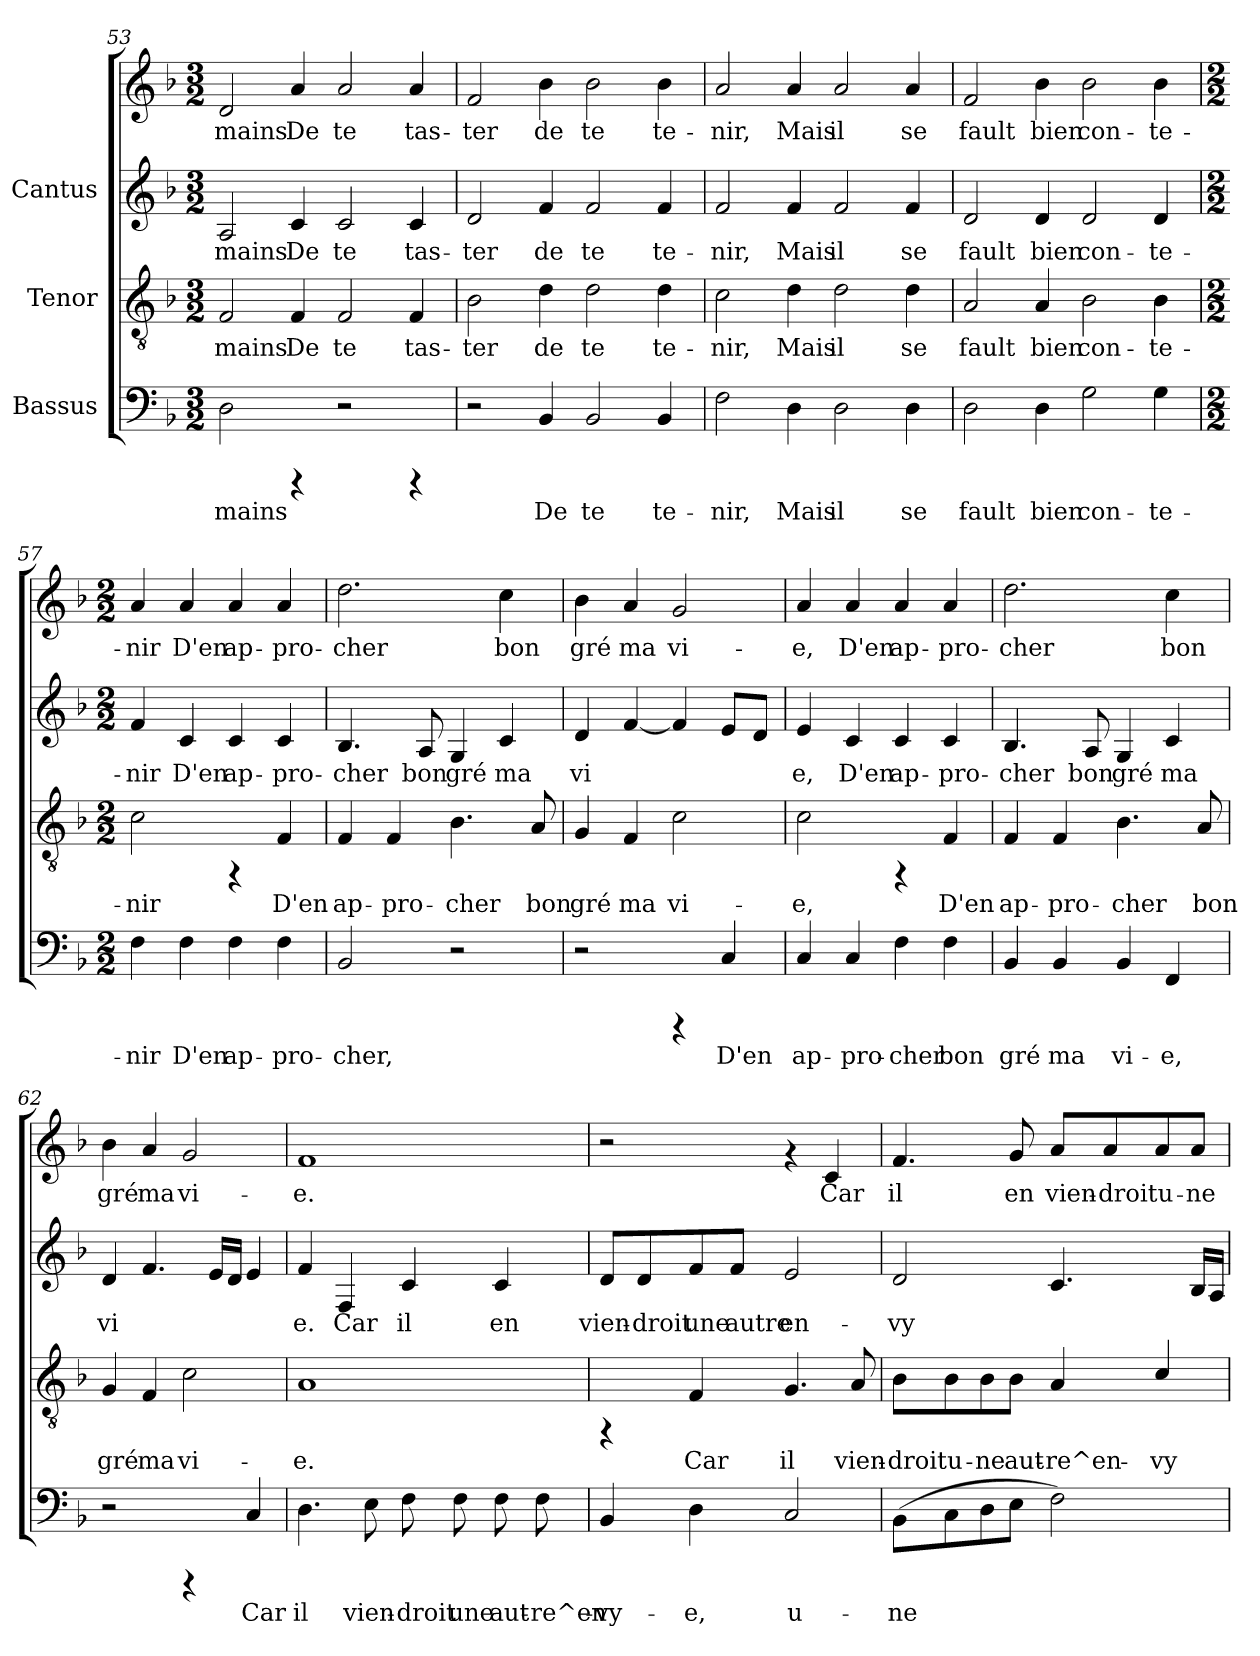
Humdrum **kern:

**kern	**text	**kern	**text	**kern	**text	**kern	**text
*part3	*part3	*part2	*part2	*part1	*part1	*part1	*part1
*staff4	*staff4	*staff3	*staff3	*staff2	*staff2	*staff1	*staff1
*I"Bassus	*	*I"Tenor	*	*I"Cantus	*	*	*
*clefF4	*	*clefGv2	*	*clefG2	*	*clefG2	*
*k[b-]	*	*k[b-]	*	*k[b-]	*	*k[b-]	*
*F:	*	*F:	*	*F:	*	*F:	*
*M3/2	*	*M3/2	*	*M3/2	*	*M3/2	*
=53	=53	=53	=53	=53	=53	=53	=53
!	!LO:LY:b:cj	!	!LO:LY:b:cj	!	!LO:LY:b:cj	!	!LO:LY:b:cj
2D\	mains	2F/	mains	2A/	-mains	2d/	mains
!	!	!	!LO:LY:b:cj	!	!LO:LY:b:cj	!	!LO:LY:b:cj
4rCCC	.	4F/	De	4c/	De	4a/	De
!	!	!	!LO:LY:b:cj	!	!LO:LY:b:cj	!	!LO:LY:b:cj
2r	.	2F/	te	2c/	te	2a/	te
!	!	!	!LO:LY:b:cj	!	!LO:LY:b:cj	!	!LO:LY:b:cj
4rCCC	.	4F/	tas-	4c/	tas-	4a/	tas-
=54	=54	=54	=54	=54	=54	=54	=54
!	!	!	!LO:LY:b:cj	!	!LO:LY:b:cj	!	!LO:LY:b:cj
2r	.	2B-\	-ter	2d/	-ter	2f/	-ter
!	!LO:LY:b:cj	!	!LO:LY:b:cj	!	!LO:LY:b:cj	!	!LO:LY:b:cj
4BB-/	De	4d\	de	4f/	de	4b-\	de
!	!LO:LY:b:cj	!	!LO:LY:b:cj	!	!LO:LY:b:cj	!	!LO:LY:b:cj
2BB-/	te	2d\	te	2f/	te	2b-\	te
!	!LO:LY:b:cj	!	!LO:LY:b:cj	!	!LO:LY:b:cj	!	!LO:LY:b:cj
4BB-/	te-	4d\	te-	4f/	te-	4b-\	te-
=55	=55	=55	=55	=55	=55	=55	=55
!	!LO:LY:b:cj	!	!LO:LY:b:cj	!	!LO:LY:b:cj	!	!LO:LY:b:cj
2F\	-nir,	2c\	-nir,	2f/	nir,	2a/	-nir,
!	!LO:LY:b:cj	!	!LO:LY:b:cj	!	!LO:LY:b:cj	!	!LO:LY:b:cj
4D\	Mais	4d\	Mais	4f/	Mais	4a/	Mais
!	!LO:LY:b:cj	!	!LO:LY:b:cj	!	!LO:LY:b:cj	!	!LO:LY:b:cj
2D\	il	2d\	il	2f/	il	2a/	il
!	!LO:LY:b:cj	!	!LO:LY:b:cj	!	!LO:LY:b:cj	!	!LO:LY:b:cj
4D\	se	4d\	se	4f/	se	4a/	se
!!LO:PB:g=z
=56	=56	=56	=56	=56	=56	=56	=56
!	!LO:LY:b:cj	!	!LO:LY:b:cj	!	!LO:LY:b:cj	!	!LO:LY:b:cj
2D\	fault	2A/	fault	2d/	-fault	2f/	fault
!	!LO:LY:b:cj	!	!LO:LY:b:cj	!	!LO:LY:b:cj	!	!LO:LY:b:cj
4D\	bien	4A/	bien	4d/	bien	4b-\	bien
!	!LO:LY:b:cj	!	!LO:LY:b:cj	!	!LO:LY:b:cj	!	!LO:LY:b:cj
2G\	con-	2B-\	con-	2d/	con-	2b-\	con-
!	!LO:LY:b:cj	!	!LO:LY:b:cj	!	!LO:LY:b:cj	!	!LO:LY:b:cj
4G\	-te-	4B-\	-te-	4d/	-te-	4b-\	-te-
=57	=57	=57	=57	=57	=57	=57	=57
*M2/2	*	*M2/2	*	*M2/2	*	*M2/2	*
*	*	*	*	*	*	*MM132	*
!	!LO:LY:b:cj	!	!LO:LY:b:cj	!	!LO:LY:b:cj	!	!LO:LY:b:cj
4F\	-nir	2c\	-nir	4f/	-nir	4a/	-nir
!	!LO:LY:b:cj	!	!	!	!LO:LY:b:cj	!	!LO:LY:b:cj
4F\	D'en	.	.	4c/	D'en	4a/	D'en
!	!LO:LY:b:cj	!	!	!	!LO:LY:b:cj	!	!LO:LY:b:cj
4F\	ap-	4rFF	.	4c/	ap-	4a/	ap-
!	!LO:LY:b:cj	!	!LO:LY:b:cj	!	!LO:LY:b:cj	!	!LO:LY:b:cj
4F\	-pro-	4F/	D'en	4c/	-pro-	4a/	-pro-
=58	=58	=58	=58	=58	=58	=58	=58
!	!LO:LY:b:cj	!	!LO:LY:b:cj	!	!LO:LY:b:cj	!	!LO:LY:b:cj
2BB-/	-cher,	4F/	ap-	4.B-/	cher	2.dd\	-cher
!	!	!	!LO:LY:b:cj	!	!	!	!
.	.	4F/	-pro-	.	.	.	.
!	!	!	!	!	!LO:LY:b:cj	!	!
.	.	.	.	8A/	bon	.	.
!	!	!	!LO:LY:b:cj	!	!LO:LY:b:cj	!	!
2r	.	4.B-\	-cher	4G/	gré	.	.
!	!	!	!	!	!LO:LY:b:cj	!	!LO:LY:b:cj
.	.	.	.	4c/	ma	4cc\	bon
!	!	!	!LO:LY:b:cj	!	!	!	!
.	.	8A/	bon	.	.	.	.
=59	=59	=59	=59	=59	=59	=59	=59
!	!	!	!LO:LY:b:cj	!	!LO:LY:b:cj	!	!LO:LY:b:cj
2r	.	4G/	gré	4d/	-vi-	4b-\	gré
!	!	!	!LO:LY:b:cj	!	!LO:LY:b:cj	!	!LO:LY:b:cj
.	.	4F/	ma	[<4f/	--	4a/	ma
!	!	!	!LO:LY:b:cj	!	!LO:LY:b:cj	!	!LO:LY:b:cj
4rCCC	.	2c\	vi-	4f/]	--	2g/	vi-
!	!LO:LY:b:cj	!	!	!	!LO:LY:b:cj	!	!
4C/	D'en	.	.	8e/L	--	.	.
!	!	!	!	!	!LO:LY:b:cj	!	!
.	.	.	.	8d/J	--	.	.
!!LO:LB:g=z
=60	=60	=60	=60	=60	=60	=60	=60
!	!LO:LY:b:cj	!	!LO:LY:b:cj	!	!LO:LY:b:cj	!	!LO:LY:b:cj
4C/	ap-	2c\	-e,	4e/	-e,	4a/	-e,
!	!LO:LY:b:cj	!	!	!	!LO:LY:b:cj	!	!LO:LY:b:cj
4C/	-pro-	.	.	4c/	D'en	4a/	D'en
!	!LO:LY:b:cj	!	!	!	!LO:LY:b:cj	!	!LO:LY:b:cj
4F\	-cher	4rFF	.	4c/	ap-	4a/	ap-
!	!LO:LY:b:cj	!	!LO:LY:b:cj	!	!LO:LY:b:cj	!	!LO:LY:b:cj
4F\	bon	4F/	D'en	4c/	-pro-	4a/	-pro-
=61	=61	=61	=61	=61	=61	=61	=61
!	!LO:LY:b:cj	!	!LO:LY:b:cj	!	!LO:LY:b:cj	!	!LO:LY:b:cj
4BB-/	gré	4F/	ap-	4.B-/	cher	2.dd\	-cher
!	!LO:LY:b:cj	!	!LO:LY:b:cj	!	!	!	!
4BB-/	ma	4F/	-pro-	.	.	.	.
!	!	!	!	!	!LO:LY:b:cj	!	!
.	.	.	.	8A/	bon	.	.
!	!LO:LY:b:cj	!	!LO:LY:b:cj	!	!LO:LY:b:cj	!	!
4BB-/	vi-	4.B-\	-cher	4G/	gré	.	.
!	!LO:LY:b:cj	!	!	!	!LO:LY:b:cj	!	!LO:LY:b:cj
4FF/	-e,	.	.	4c/	ma	4cc\	bon
!	!	!	!LO:LY:b:cj	!	!	!	!
.	.	8A/	bon	.	.	.	.
=62	=62	=62	=62	=62	=62	=62	=62
!	!	!	!LO:LY:b:cj	!	!LO:LY:b:cj	!	!LO:LY:b:cj
2r	.	4G/	gré	4d/	-vi-	4b-\	gré
!	!	!	!LO:LY:b:cj	!	!LO:LY:b:cj	!	!LO:LY:b:cj
.	.	4F/	ma	4.f/	--	4a/	ma
!	!	!	!LO:LY:b:cj	!	!	!	!LO:LY:b:cj
4rCCC	.	2c\	vi-	.	.	2g/	vi-
!	!	!	!	!	!LO:LY:b:cj	!	!
.	.	.	.	16e/L	--	.	.
!	!	!	!	!	!LO:LY:b:cj	!	!
.	.	.	.	16d/J	--	.	.
!	!LO:LY:b:cj	!	!	!	!LO:LY:b:cj	!	!
4C/	Car	.	.	4e/	--	.	.
=63	=63	=63	=63	=63	=63	=63	=63
!	!LO:LY:b:cj	!	!LO:LY:b:cj	!	!LO:LY:b:cj	!	!LO:LY:b:cj
4.D\	il	1A	-e.	4f/	e.	1f	-e.
!	!	!	!	!	!LO:LY:b:cj	!	!
.	.	.	.	4F/	Car	.	.
!	!LO:LY:b:cj	!	!	!	!	!	!
8E\	vien-	.	.	.	.	.	.
!	!LO:LY:b:cj	!	!	!	!LO:LY:b:cj	!	!
8F\	-droit	.	.	4c/	il	.	.
!	!LO:LY:b:cj	!	!	!	!	!	!
8F\	une	.	.	.	.	.	.
!	!LO:LY:b:cj	!	!	!	!LO:LY:b:cj	!	!
8F\	aut-	.	.	4c/	en	.	.
!	!LO:LY:b:cj	!	!	!	!	!	!
8F\	-re^en-	.	.	.	.	.	.
!!LO:LB:g=z
=64	=64	=64	=64	=64	=64	=64	=64
!	!LO:LY:b:cj	!	!	!	!LO:LY:b:cj	!	!
4BB-/	-vy-	4rFF	.	8d/L	vien-	2r	.
!	!	!	!	!	!LO:LY:b:cj	!	!
.	.	.	.	8d/	-droit	.	.
!	!LO:LY:b:cj	!	!LO:LY:b:cj	!	!LO:LY:b:cj	!	!
4D\	-e,	4F/	Car	8f/	une	.	.
!	!	!	!	!	!LO:LY:b:cj	!	!
.	.	.	.	8f/J	autre	.	.
!	!LO:LY:b:cj	!	!LO:LY:b:cj	!	!LO:LY:b:cj	!	!
2C/	u-	4.G/	il	2e/	en-	4rf	.
!	!	!	!	!	!	!	!LO:LY:b:cj
.	.	.	.	.	.	4c/	Car
!	!	!	!LO:LY:b:cj	!	!	!	!
.	.	8A/	vien-	.	.	.	.
=65	=65	=65	=65	=65	=65	=65	=65
!	!LO:LY:b:cj	!	!LO:LY:b:cj	!	!LO:LY:b:cj	!	!LO:LY:b:cj
(>8BB-\L	-ne	8B-\L	-droit	2d/	vy-	4.f/	-il
!	!LO:LY:b:cj	!	!LO:LY:b:cj	!	!	!	!
8C\	.	8B-\	u-	.	.	.	.
!	!LO:LY:b:cj	!	!LO:LY:b:cj	!	!	!	!
8D\	.	8B-\	-ne	.	.	.	.
!	!LO:LY:b:cj	!	!LO:LY:b:cj	!	!	!	!LO:LY:b:cj
8E\J	.	8B-\J	aut-	.	.	8g/	en
!	!LO:LY:b:cj	!	!LO:LY:b:cj	!	!LO:LY:b:cj	!	!LO:LY:b:cj
2F\)	.	4A/	-re^en-	4.c/	--	8a/L	vien-
!	!	!	!	!	!	!	!LO:LY:b:cj
.	.	.	.	.	.	8a/	-droit
!	!	!	!LO:LY:b:cj	!	!	!	!LO:LY:b:cj
.	.	4c/	-vy-	.	.	8a/	u-
!	!	!	!	!	!LO:LY:b:cj	!	!LO:LY:b:cj
.	.	.	.	16B-/L	--	8a/J	-ne
!	!	!	!	!	!LO:LY:b:cj	!	!
.	.	.	.	16A/J	--	.	.
=	=	=	=	=	=	=	=
*-	*-	*-	*-	*-	*-	*-	*-
